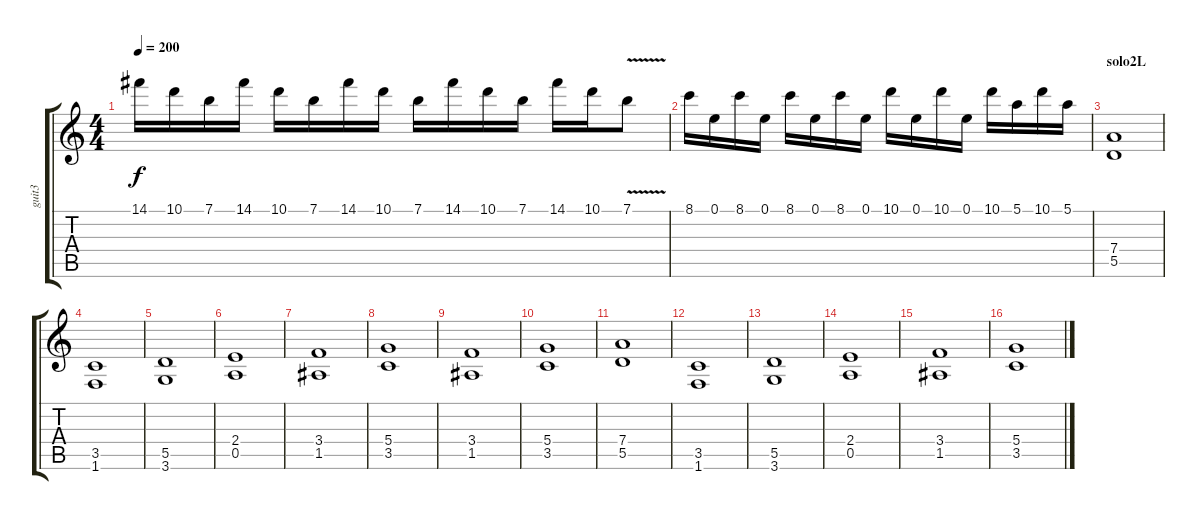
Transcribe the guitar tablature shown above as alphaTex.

\track ("guit3" "guit3") {instrument distortionguitar}
\staff {score tabs}
\tuning (E4 B3 G3 D3 A2 E2) {hide}
\ts (4 4)
\tempo 200
\clef g2
\ks c
14.1.16{dy f} 10.1.16 7.1.16 14.1.16 10.1.16 7.1.16 14.1.16 10.1.16 7.1.16 14.1.16 10.1.16 7.1.16 14.1.16 10.1.16 7.1{v}.8 |
8.1.16 0.1.16 8.1.16 0.1.16 8.1.16 0.1.16 8.1.16 0.1.16 10.1.16 0.1.16 10.1.16 0.1.16 10.1.16 5.1.16 10.1.16 5.1.16 |
\section ("" "solo2L")
(7.4 5.5).1 |
(3.5 1.6).1 |
(5.5 3.6).1 |
(2.4 0.5).1 |
(3.4 1.5).1 |
(5.4 3.5).1 |
(3.4 1.5).1 |
(5.4 3.5).1 |
(7.4 5.5).1 |
(3.5 1.6).1 |
(5.5 3.6).1 |
(2.4 0.5).1 |
(3.4 1.5).1 |
(5.4 3.5).1
